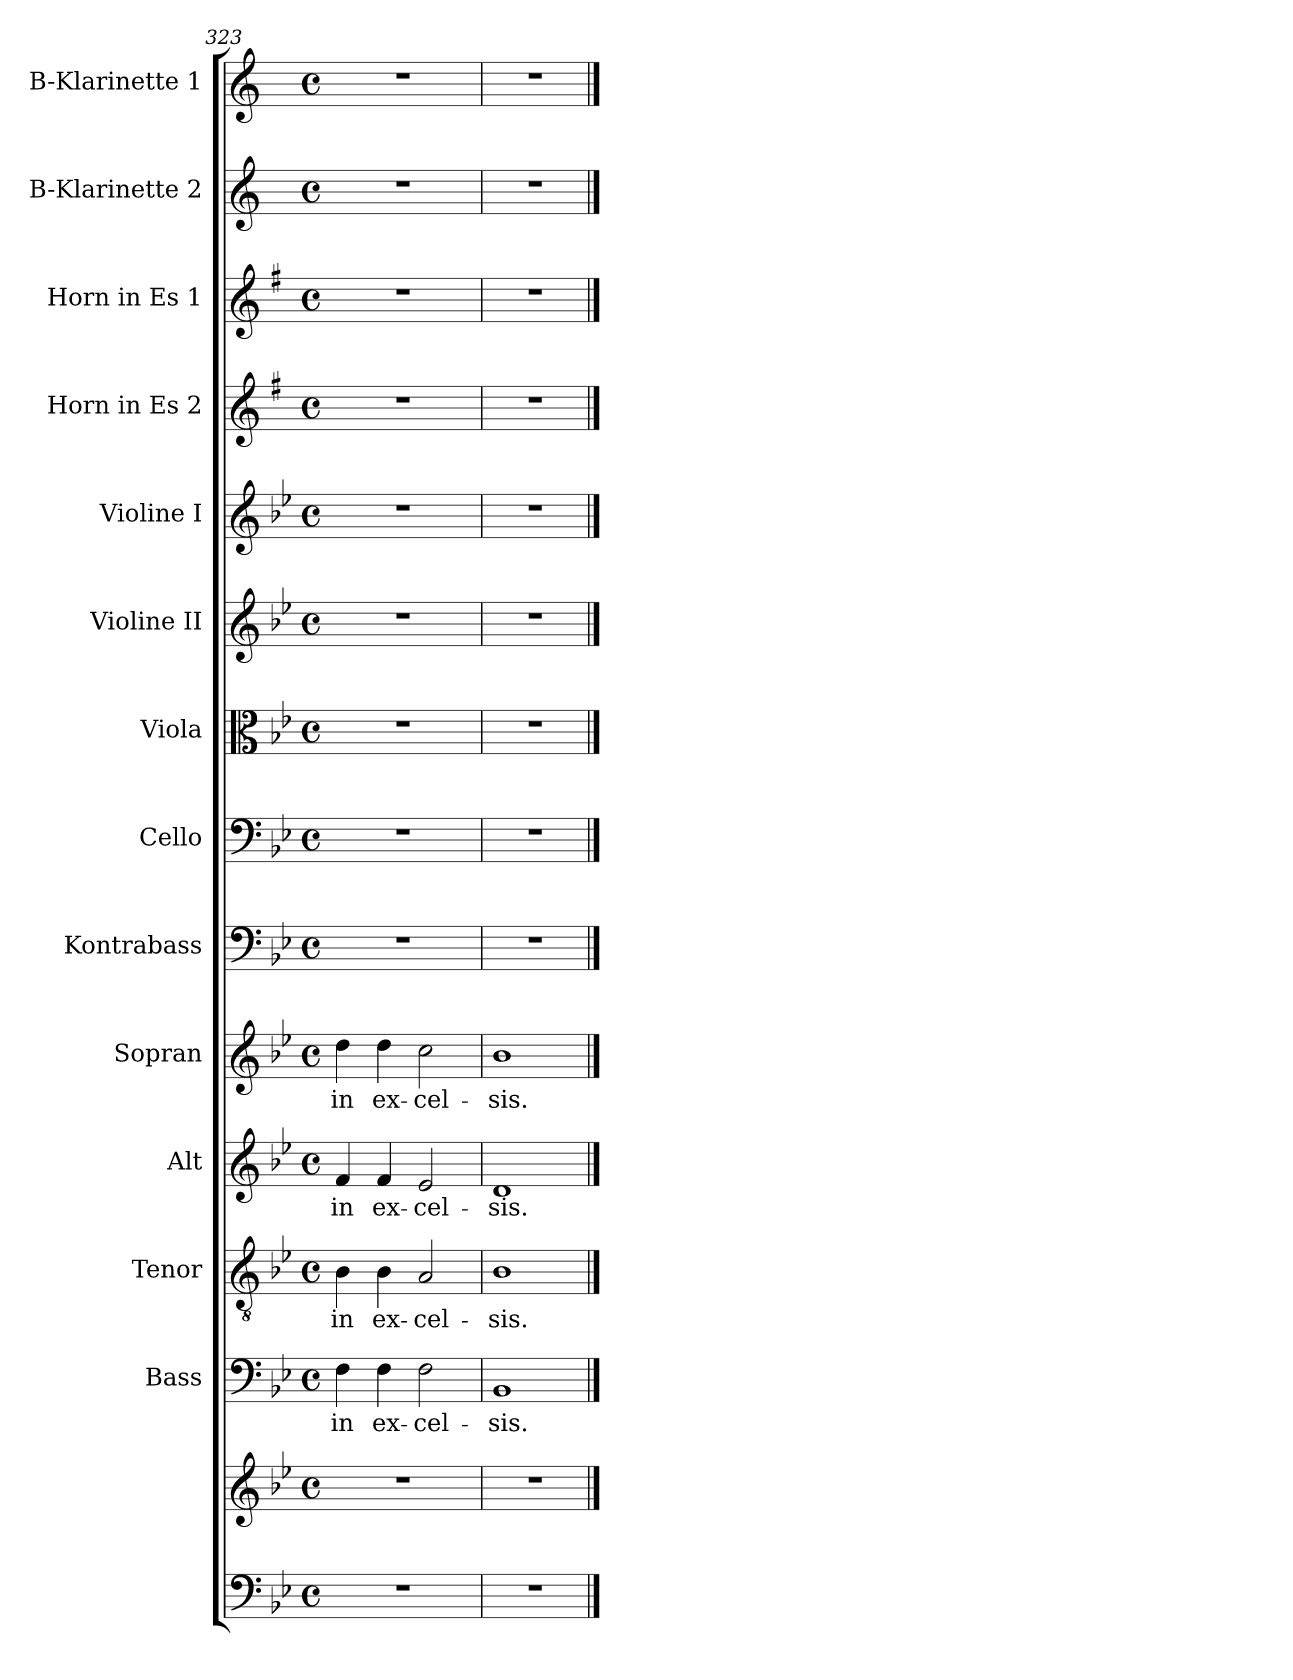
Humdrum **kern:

**kern	**kern	**kern	**text	**kern	**text	**kern	**text	**kern	**text	**kern	**kern	**kern	**kern	**kern	**kern	**kern	**kern	**kern
*part14	*part14	*part13	*part13	*part12	*part12	*part11	*part11	*part10	*part10	*part9	*part8	*part7	*part6	*part5	*part4	*part3	*part2	*part1
*staff15	*staff14	*staff13	*staff13	*staff12	*staff12	*staff11	*staff11	*staff10	*staff10	*staff9	*staff8	*staff7	*staff6	*staff5	*staff4	*staff3	*staff2	*staff1
*	*	*I"Bass	*	*I"Tenor	*	*I"Alt	*	*I"Sopran	*	*I"Kontrabass	*I"Cello	*I"Viola	*I"Violine II	*I"Violine I	*I"Horn in Es 2	*I"Horn in Es 1	*I"B-Klarinette 2	*I"B-Klarinette 1
*	*	*I'B.	*	*I'T.	*	*I'A.	*	*I'S.	*	*I'Kb.	*	*I'Vla.	*I'Vl. II	*I'Vl. I	*I'Hrn. 2	*I'Hrn. 1	*I'Kl. 2	*I'Kl. 1
*clefF4	*clefG2	*clefF4	*	*clefGv2	*	*clefG2	*	*clefG2	*	*clefF4	*clefF4	*clefC3	*clefG2	*clefG2	*clefG2	*clefG2	*clefG2	*clefG2
*	*	*	*	*	*	*	*	*	*	*ITrd7c12	*	*	*	*	*ITrd5c9	*ITrd5c9	*ITrd1c2	*ITrd1c2
*k[b-e-]	*k[b-e-]	*k[b-e-]	*	*k[b-e-]	*	*k[b-e-]	*	*k[b-e-]	*	*k[b-e-]	*k[b-e-]	*k[b-e-]	*k[b-e-]	*k[b-e-]	*k[b-e-]	*k[b-e-]	*k[b-e-]	*k[b-e-]
*B-:	*B-:	*B-:	*	*B-:	*	*B-:	*	*B-:	*	*B-:	*B-:	*B-:	*B-:	*B-:	*B-:	*B-:	*B-:	*B-:
*M4/4	*M4/4	*M4/4	*	*M4/4	*	*M4/4	*	*M4/4	*	*M4/4	*M4/4	*M4/4	*M4/4	*M4/4	*M4/4	*M4/4	*M4/4	*M4/4
*met(c)	*met(c)	*met(c)	*	*met(c)	*	*met(c)	*	*met(c)	*	*met(c)	*met(c)	*met(c)	*met(c)	*met(c)	*met(c)	*met(c)	*met(c)	*met(c)
=323	=323	=323	=323	=323	=323	=323	=323	=323	=323	=323	=323	=323	=323	=323	=323	=323	=323	=323
!	!	!	!LO:LY:b	!	!LO:LY:b	!	!LO:LY:b	!	!LO:LY:b	!	!	!	!	!	!	!	!	!
1r	1r	4F\	in	4B-\	in	4f/	in	4dd\	in	1r	1r	1r	1r	1r	1r	1r	1r	1r
!	!	!	!LO:LY:b	!	!LO:LY:b	!	!LO:LY:b	!	!LO:LY:b	!	!	!	!	!	!	!	!	!
.	.	4F\	ex-	4B-\	ex-	4f/	ex-	4dd\	ex-	.	.	.	.	.	.	.	.	.
!	!	!	!LO:LY:b	!	!LO:LY:b	!	!LO:LY:b	!	!LO:LY:b	!	!	!	!	!	!	!	!	!
.	.	2F\	-cel-	2A/	-cel-	2e-/	-cel-	2cc\	-cel-	.	.	.	.	.	.	.	.	.
=324	=324	=324	=324	=324	=324	=324	=324	=324	=324	=324	=324	=324	=324	=324	=324	=324	=324	=324
!	!	!	!LO:LY:b	!	!LO:LY:b	!	!LO:LY:b	!	!LO:LY:b	!	!	!	!	!	!	!	!	!
1r	1r	1BB-	-sis.	1B-	-sis.	1d	-sis.	1b-	-sis.	1r	1r	1r	1r	1r	1r	1r	1r	1r
==	==	==	==	==	==	==	==	==	==	==	==	==	==	==	==	==	==	==
*-	*-	*-	*-	*-	*-	*-	*-	*-	*-	*-	*-	*-	*-	*-	*-	*-	*-	*-
